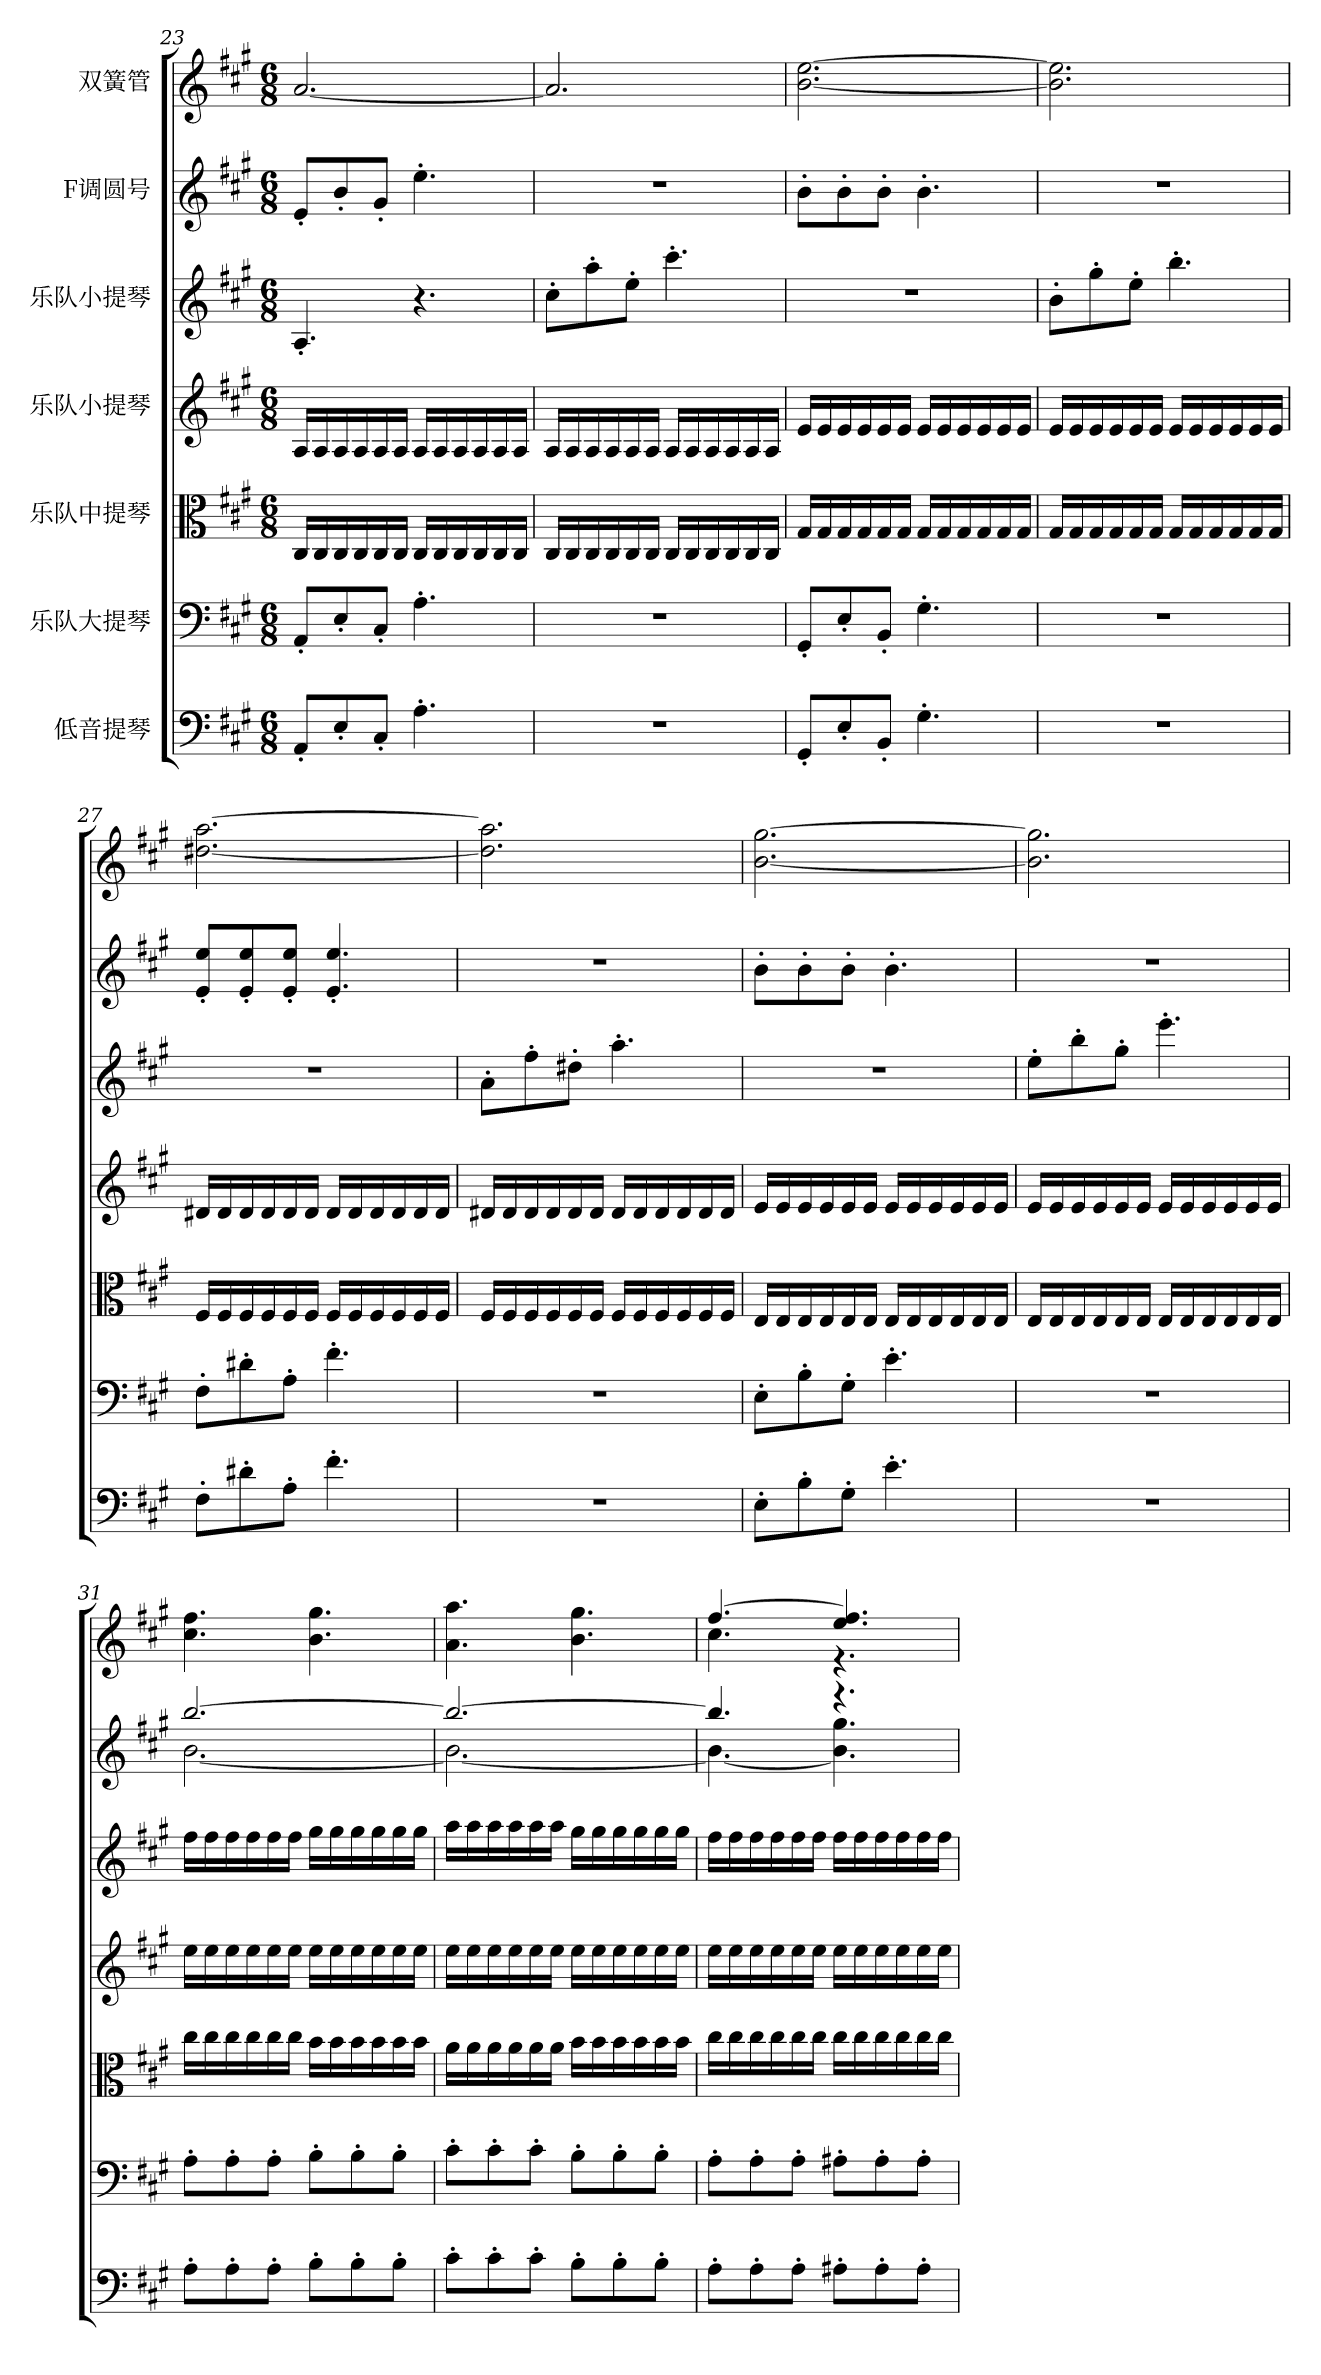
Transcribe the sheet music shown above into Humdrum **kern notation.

**kern	**kern	**kern	**kern	**kern	**kern	**kern
*part7	*part6	*part5	*part4	*part3	*part2	*part1
*staff7	*staff6	*staff5	*staff4	*staff3	*staff2	*staff1
*I"低音提琴	*I"乐队大提琴	*I"乐队中提琴	*I"乐队小提琴	*I"乐队小提琴	*I"F调圆号	*I"双簧管
*clefF4	*clefF4	*clefC3	*clefG2	*clefG2	*clefG2	*clefG2
*ITrd7c12	*	*	*	*	*ITrd4c7	*
*k[f#c#g#]	*k[f#c#g#]	*k[f#c#g#]	*k[f#c#g#]	*k[f#c#g#]	*k[f#c#]	*k[f#c#g#]
*M6/8	*M6/8	*M6/8	*M6/8	*M6/8	*M6/8	*M6/8
=23	=23	=23	=23	=23	=23	=23
8AAA'/L	8AA'/L	16C#/LL	16A/LL	4.A'/	8A'/L	[2.a/
.	.	16C#/	16A/	.	.	.
8EE'/	8E'/	16C#/	16A/	.	8e'/	.
.	.	16C#/	16A/	.	.	.
8CC#'/J	8C#'/J	16C#/	16A/	.	8c#'/J	.
.	.	16C#/JJ	16A/JJ	.	.	.
4.AA'\	4.A'\	16C#/LL	16A/LL	4.r	4.a'\	.
.	.	16C#/	16A/	.	.	.
.	.	16C#/	16A/	.	.	.
.	.	16C#/	16A/	.	.	.
.	.	16C#/	16A/	.	.	.
.	.	16C#/JJ	16A/JJ	.	.	.
!!LO:PB:g=z
=24	=24	=24	=24	=24	=24	=24
2.r	2.r	16C#/LL	16A/LL	8cc#'\L	2.r	2.a/]
.	.	16C#/	16A/	.	.	.
.	.	16C#/	16A/	8aa'\	.	.
.	.	16C#/	16A/	.	.	.
.	.	16C#/	16A/	8ee'\J	.	.
.	.	16C#/JJ	16A/JJ	.	.	.
.	.	16C#/LL	16A/LL	4.ccc#'\	.	.
.	.	16C#/	16A/	.	.	.
.	.	16C#/	16A/	.	.	.
.	.	16C#/	16A/	.	.	.
.	.	16C#/	16A/	.	.	.
.	.	16C#/JJ	16A/JJ	.	.	.
=25	=25	=25	=25	=25	=25	=25
8GGG#'/L	8GG#'/L	16G#/LL	16e/LL	2.r	8e'\L	[2.b\ [2.ee\
.	.	16G#/	16e/	.	.	.
8EE'/	8E'/	16G#/	16e/	.	8e'\	.
.	.	16G#/	16e/	.	.	.
8BBB'/J	8BB'/J	16G#/	16e/	.	8e'\J	.
.	.	16G#/JJ	16e/JJ	.	.	.
4.GG#'\	4.G#'\	16G#/LL	16e/LL	.	4.e'\	.
.	.	16G#/	16e/	.	.	.
.	.	16G#/	16e/	.	.	.
.	.	16G#/	16e/	.	.	.
.	.	16G#/	16e/	.	.	.
.	.	16G#/JJ	16e/JJ	.	.	.
=26	=26	=26	=26	=26	=26	=26
2.r	2.r	16G#/LL	16e/LL	8b'\L	2.r	2.b\] 2.ee\]
.	.	16G#/	16e/	.	.	.
.	.	16G#/	16e/	8gg#'\	.	.
.	.	16G#/	16e/	.	.	.
.	.	16G#/	16e/	8ee'\J	.	.
.	.	16G#/JJ	16e/JJ	.	.	.
.	.	16G#/LL	16e/LL	4.bb'\	.	.
.	.	16G#/	16e/	.	.	.
.	.	16G#/	16e/	.	.	.
.	.	16G#/	16e/	.	.	.
.	.	16G#/	16e/	.	.	.
.	.	16G#/JJ	16e/JJ	.	.	.
!!LO:PB:g=z
=27	=27	=27	=27	=27	=27	=27
8FF#'\L	8F#'\L	16F#/LL	16d#X/LL	2.r	8A/' 8a/'L	[2.dd#X\ [2.aa\
.	.	16F#/	16d#/	.	.	.
8D#X'\	8d#X'\	16F#/	16d#/	.	8A/' 8a/'	.
.	.	16F#/	16d#/	.	.	.
8AA'\J	8A'\J	16F#/	16d#/	.	8A/' 8a/'J	.
.	.	16F#/JJ	16d#/JJ	.	.	.
4.F#'\	4.f#'\	16F#/LL	16d#/LL	.	4.A/' 4.a/'	.
.	.	16F#/	16d#/	.	.	.
.	.	16F#/	16d#/	.	.	.
.	.	16F#/	16d#/	.	.	.
.	.	16F#/	16d#/	.	.	.
.	.	16F#/JJ	16d#/JJ	.	.	.
=28	=28	=28	=28	=28	=28	=28
2.r	2.r	16F#/LL	16d#X/LL	8a'\L	2.r	2.dd#\] 2.aa\]
.	.	16F#/	16d#/	.	.	.
.	.	16F#/	16d#/	8ff#'\	.	.
.	.	16F#/	16d#/	.	.	.
.	.	16F#/	16d#/	8dd#X'\J	.	.
.	.	16F#/JJ	16d#/JJ	.	.	.
.	.	16F#/LL	16d#/LL	4.aa'\	.	.
.	.	16F#/	16d#/	.	.	.
.	.	16F#/	16d#/	.	.	.
.	.	16F#/	16d#/	.	.	.
.	.	16F#/	16d#/	.	.	.
.	.	16F#/JJ	16d#/JJ	.	.	.
=29	=29	=29	=29	=29	=29	=29
8EE'\L	8E'\L	16E/LL	16e/LL	2.r	8e'\L	[2.b\ [2.gg#\
.	.	16E/	16e/	.	.	.
8BB'\	8B'\	16E/	16e/	.	8e'\	.
.	.	16E/	16e/	.	.	.
8GG#'\J	8G#'\J	16E/	16e/	.	8e'\J	.
.	.	16E/JJ	16e/JJ	.	.	.
4.E'\	4.e'\	16E/LL	16e/LL	.	4.e'\	.
.	.	16E/	16e/	.	.	.
.	.	16E/	16e/	.	.	.
.	.	16E/	16e/	.	.	.
.	.	16E/	16e/	.	.	.
.	.	16E/JJ	16e/JJ	.	.	.
!!LO:PB:g=z
=30	=30	=30	=30	=30	=30	=30
2.r	2.r	16E/LL	16e/LL	8ee'\L	2.r	2.b\] 2.gg#\]
.	.	16E/	16e/	.	.	.
.	.	16E/	16e/	8bb'\	.	.
.	.	16E/	16e/	.	.	.
.	.	16E/	16e/	8gg#'\J	.	.
.	.	16E/JJ	16e/JJ	.	.	.
.	.	16E/LL	16e/LL	4.eee'\	.	.
.	.	16E/	16e/	.	.	.
.	.	16E/	16e/	.	.	.
.	.	16E/	16e/	.	.	.
.	.	16E/	16e/	.	.	.
.	.	16E/JJ	16e/JJ	.	.	.
=31	=31	=31	=31	=31	=31	=31
*	*	*	*	*	*^	*
8AA'\L	8A'\L	16cc#\LL	16ee\LL	16ff#\LL	[2.ee/	[2.e\	4.cc#\ 4.ff#\
.	.	16cc#\	16ee\	16ff#\	.	.	.
8AA'\	8A'\	16cc#\	16ee\	16ff#\	.	.	.
.	.	16cc#\	16ee\	16ff#\	.	.	.
8AA'\J	8A'\J	16cc#\	16ee\	16ff#\	.	.	.
.	.	16cc#\JJ	16ee\JJ	16ff#\JJ	.	.	.
8BB'\L	8B'\L	16b\LL	16ee\LL	16gg#\LL	.	.	4.b\ 4.gg#\
.	.	16b\	16ee\	16gg#\	.	.	.
8BB'\	8B'\	16b\	16ee\	16gg#\	.	.	.
.	.	16b\	16ee\	16gg#\	.	.	.
8BB'\J	8B'\J	16b\	16ee\	16gg#\	.	.	.
.	.	16b\JJ	16ee\JJ	16gg#\JJ	.	.	.
!!LO:PB:g=z
=32	=32	=32	=32	=32	=32	=32	=32
8C#'\L	8c#'\L	16a\LL	16ee\LL	16aa\LL	2.ee/_	2.e\_	4.a\ 4.aa\
.	.	16a\	16ee\	16aa\	.	.	.
8C#'\	8c#'\	16a\	16ee\	16aa\	.	.	.
.	.	16a\	16ee\	16aa\	.	.	.
8C#'\J	8c#'\J	16a\	16ee\	16aa\	.	.	.
.	.	16a\JJ	16ee\JJ	16aa\JJ	.	.	.
8BB'\L	8B'\L	16b\LL	16ee\LL	16gg#\LL	.	.	4.b\ 4.gg#\
.	.	16b\	16ee\	16gg#\	.	.	.
8BB'\	8B'\	16b\	16ee\	16gg#\	.	.	.
.	.	16b\	16ee\	16gg#\	.	.	.
8BB'\J	8B'\J	16b\	16ee\	16gg#\	.	.	.
.	.	16b\JJ	16ee\JJ	16gg#\JJ	.	.	.
=33	=33	=33	=33	=33	=33	=33	=33
*	*	*	*	*	*	*	*^
8AA'\L	8A'\L	16cc#\LL	16ee\LL	16ff#\LL	4.ee/]	4.e\_	[4.ff#/	4.cc#\
.	.	16cc#\	16ee\	16ff#\	.	.	.	.
8AA'\	8A'\	16cc#\	16ee\	16ff#\	.	.	.	.
.	.	16cc#\	16ee\	16ff#\	.	.	.	.
8AA'\J	8A'\J	16cc#\	16ee\	16ff#\	.	.	.	.
.	.	16cc#\JJ	16ee\JJ	16ff#\JJ	.	.	.	.
8AA#X'\L	8A#X'\L	16cc#\LL	16ee\LL	16ff#\LL	4.r	4.e\] 4.cc#\	4.ee/ 4.ff#/]	4.r
.	.	16cc#\	16ee\	16ff#\	.	.	.	.
8AA#'\	8A#'\	16cc#\	16ee\	16ff#\	.	.	.	.
.	.	16cc#\	16ee\	16ff#\	.	.	.	.
8AA#'\J	8A#'\J	16cc#\	16ee\	16ff#\	.	.	.	.
.	.	16cc#\JJ	16ee\JJ	16ff#\JJ	.	.	.	.
*	*	*	*	*	*v	*v	*	*
*	*	*	*	*	*	*v	*v
=	=	=	=	=	=	=
*-	*-	*-	*-	*-	*-	*-
